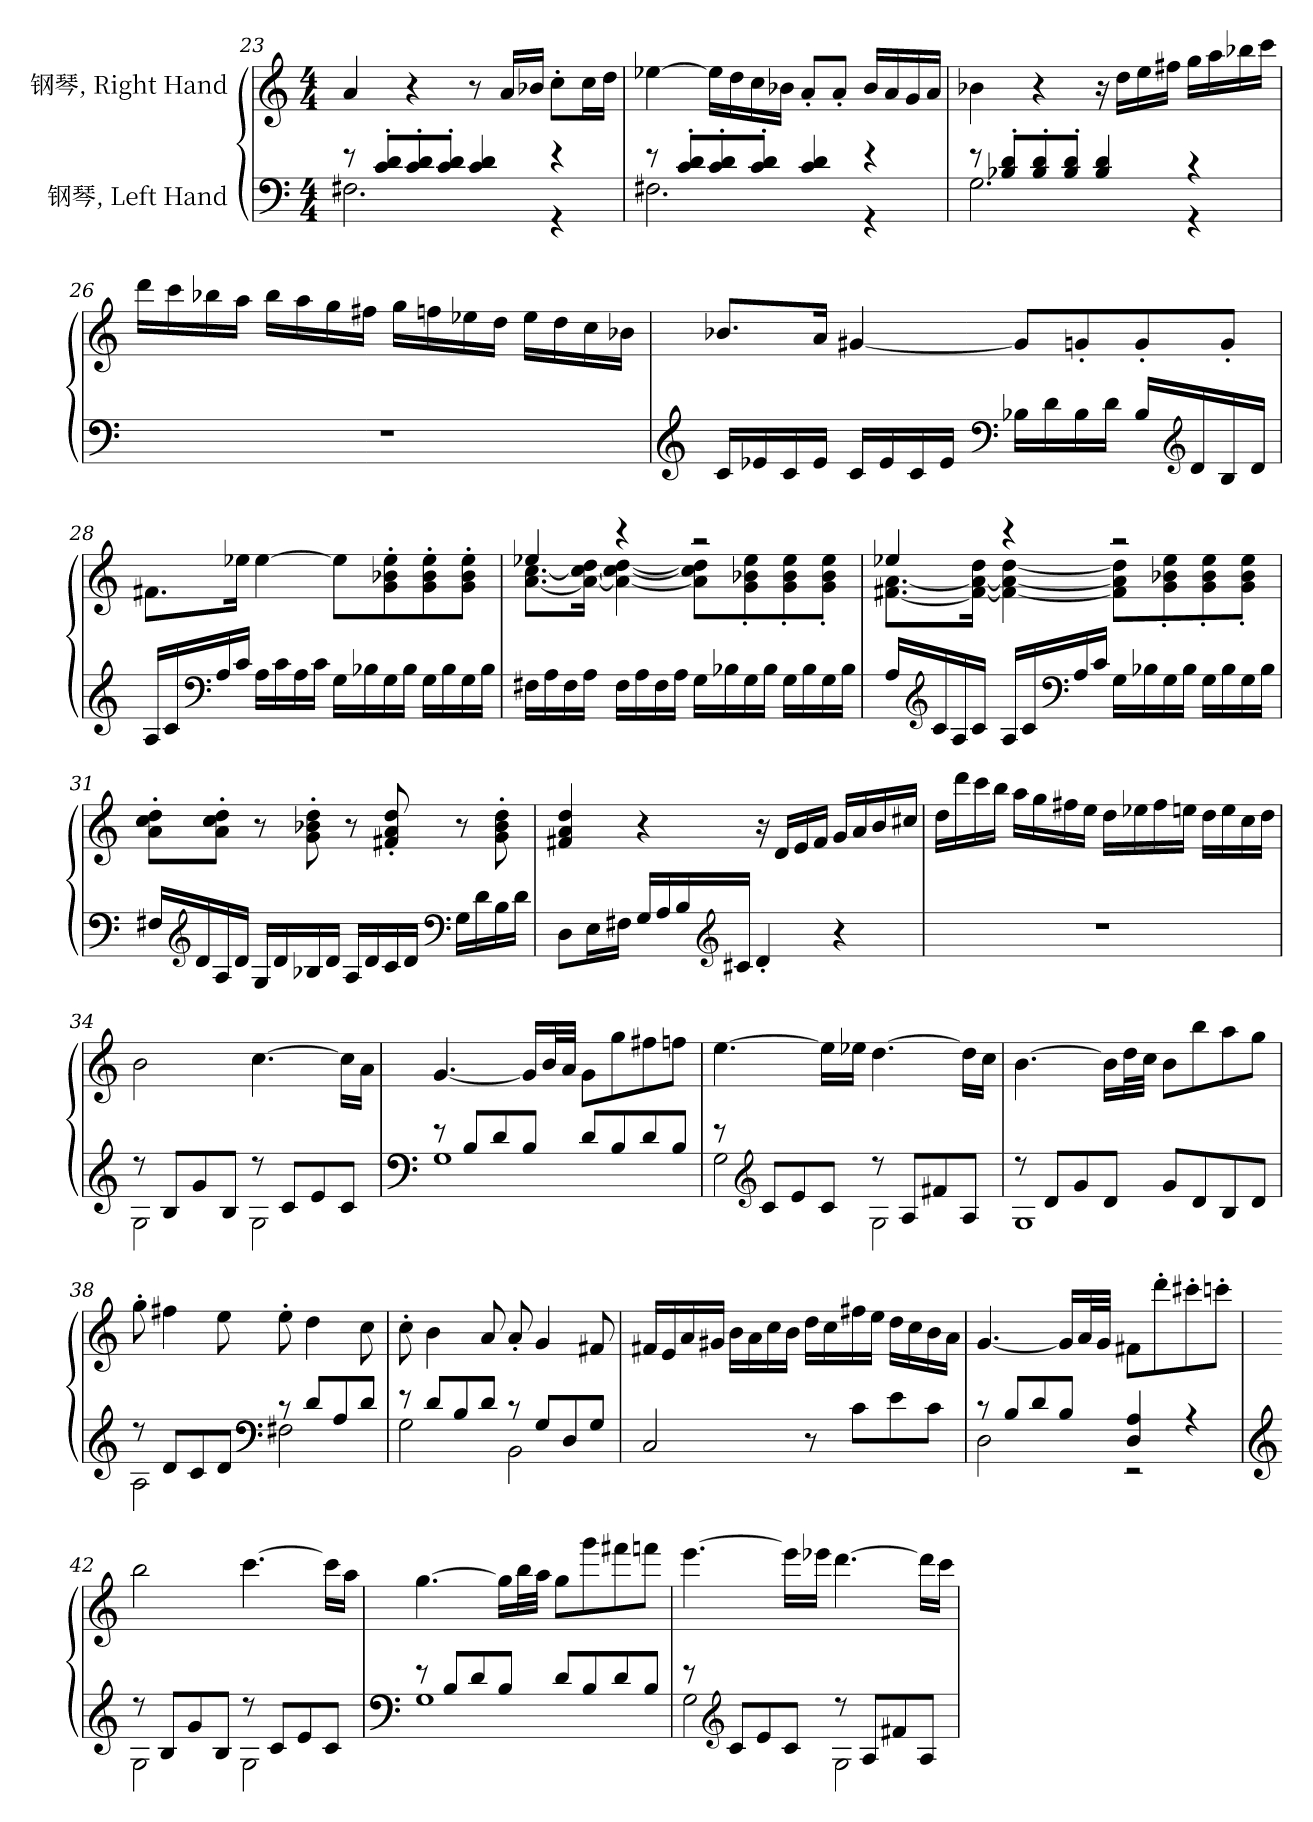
**kern	**kern
*part2	*part1
*staff2	*staff1
*I"钢琴, Left Hand	*I"钢琴, Right Hand
!!LO:LB:g=z
*clefF4	*clefG2
*k[]	*k[]
*M4/4	*M4/4
=23	=23
*^	*
8r	2.F#X\	4a/
8c/' 8d/'L	.	.
8c/' 8d/'	.	4r
8c/' 8d/'J	.	.
4c/ 4d/	.	8r
.	.	16a/LL
.	.	16b-X/JJ
4r	4r	8cc'\L
.	.	16cc\L
.	.	16dd\JJ
=24	=24	=24
8r	2.F#X\	[4ee-X\
8c/' 8d/'L	.	.
8c/' 8d/'	.	16ee-\LL]
.	.	16dd\
8c/' 8d/'J	.	16cc\
.	.	16b-X\JJ
4c/ 4d/	.	8a'/L
.	.	8a'/J
4r	4r	16b-/LL
.	.	16a/
.	.	16g/
.	.	16a/JJ
!!LO:LB:g=z
=25	=25	=25
8r	2.G\	4b-X\
8B-X/' 8d/'L	.	.
8B-/' 8d/'	.	4r
8B-/' 8d/'J	.	.
4B-/ 4d/	.	16r
*	*	*MM104
.	.	16dd\LL
.	.	16ee\
.	.	16ff#X\JJ
4r	4r	16gg\LL
.	.	16aa\
.	.	16bb-X\
.	.	16ccc\JJ
*v	*v	*
=26	=26
1r	16ddd\LL
.	16ccc\
.	16bb-X\
.	16aa\JJ
.	16bb-\LL
.	16aa\
.	16gg\
.	16ff#X\JJ
.	16gg\LL
.	16ffn\
.	16ee-X\
.	16dd\JJ
.	16ee-\LL
.	16dd\
.	16cc\
.	16b-X\JJ
!!LO:LB:g=z
=27	=27
*clefG2	*
*	*MM98
16c/LL	8.b-X/L
16e-X/	.
16c/	.
16e-/JJ	16a/Jk
16c/LL	[4g#X/
16e-/	.
16c/	.
16e-/JJ	.
*clefF4	*
16B-X\LL	8g#/L]
16d\	.
16B-\	8gn'/
16d\JJ	.
16B-/LL	8g'/
*clefG2	*
16d/	.
16B-/	8g'/J
16d/JJ	.
=28	=28
16A/LL	8.f#X\L
16c/	.
*clefF4	*
16A/	.
16c/JJ	16ee-X\Jk
16A\LL	[4ee-\
16c\	.
16A\	.
16c\JJ	.
16G\LL	8ee-\L]
16B-X\	.
16G\	8g\' 8b-X\' 8ee-\'
16B-\JJ	.
16G\LL	8g\' 8b-\' 8ee-\'
16B-\	.
16G\	8g\' 8b-\' 8ee-\'J
16B-\JJ	.
!!LO:PB:g=z
=29	=29
*	*^
16F#X\LL	4ee-X/	[8.a\ [8.cc\L
16A\	.	.
16F#\	.	.
16A\JJ	.	16a\_ 16cc\_ 16dd\Jk
16F#\LL	4r	4a\_ 4cc\_ [4dd\
16A\	.	.
16F#\	.	.
16A\JJ	.	.
16G\LL	2r	8a\] 8cc\] 8dd\]L
16B-X\	.	.
16G\	.	8g\' 8b-X\' 8ee-\'
16B-\JJ	.	.
16G\LL	.	8g\' 8b-\' 8ee-\'
16B-\	.	.
16G\	.	8g\' 8b-\' 8ee-\'J
16B-\JJ	.	.
=30	=30	=30
16A/LL	4ee-X/	[8.f#X\ [8.a\L
*clefG2	*	*
16c/	.	.
16A/	.	.
16c/JJ	.	16f#\_ 16a\_ 16dd\Jk
16A/LL	4r	4f#\_ 4a\_ [4dd\
16c/	.	.
*clefF4	*	*
16A/	.	.
16c/JJ	.	.
16G\LL	2r	8f#\] 8a\] 8dd\]L
16B-X\	.	.
16G\	.	8g\' 8b-X\' 8ee-\'
16B-\JJ	.	.
16G\LL	.	8g\' 8b-\' 8ee-\'
16B-\	.	.
16G\	.	8g\' 8b-\' 8ee-\'J
16B-\JJ	.	.
*	*v	*v
!!LO:LB:g=z
=31	=31
16F#X/LL	8a\' 8cc\' 8dd\'L
*clefG2	*
16d/	.
16A/	8a\' 8cc\' 8dd\'J
16d/JJ	.
16G/LL	8r
16d/	.
16B-X/	8g\' 8b-X\' 8dd\'
16d/JJ	.
16A/LL	8r
16d/	.
16c/	8f#X/' 8a/' 8dd/'
16d/JJ	.
*clefF4	*
16G\LL	8r
16d\	.
16B-\	8g\' 8b-\' 8dd\'
16d\JJ	.
=32	=32
8D\L	4f#X/ 4a/ 4dd/
16E\L	.
16F#X\JJ	.
16G/LL	4r
16A/	.
16B/	.
*clefG2	*
16c#X/JJ	.
4d'/	16r
.	16d/LL
.	16e/
.	16f#/JJ
4r	16g/LL
.	16a/
.	16b/
.	16cc#X/JJ
!!LO:LB:g=z
=33	=33
1r	16dd\LL
.	16ddd\
.	16ccc\
.	16bb\JJ
.	16aa\LL
.	16gg\
.	16ff#X\
.	16ee\JJ
*	*MM78
.	16dd\LL
.	16ee-X\
.	16ff#\
.	16een\JJ
.	16dd\LL
.	16ee\
.	16cc\
.	16dd\JJ
=34	=34
*	*MM96
*^	*
8r	2G\	2b\
8B/L	.	.
8g/	.	.
8B/J	.	.
8r	2G\	[4.cc\
8c/L	.	.
8e/	.	.
8c/J	.	16cc\LL]
.	.	16a\JJ
=35	=35	=35
*clefF4	*	*
8r	1G	[4.g/
8B/L	.	.
8d/	.	.
8B/J	.	16g/LL]
.	.	32b/L
.	.	32a/JJJ
8d/L	.	8g\L
8B/	.	8gg\
8d/	.	8ff#X\
8B/J	.	8ffn\J
!!LO:LB:g=z
=36	=36	=36
8r	2G\	[4.ee\
*clefG2	*	*
8c/L	.	.
8e/	.	.
8c/J	.	16ee\LL]
.	.	16ee-X\JJ
8r	2G\	[4.dd\
8A/L	.	.
8f#X/	.	.
8A/J	.	16dd\LL]
.	.	16cc\JJ
=37	=37	=37
8r	1G	[4.b\
8d/L	.	.
8g/	.	.
8d/J	.	16b\LL]
.	.	32dd\L
.	.	32cc\JJJ
8g/L	.	8b\L
8d/	.	8bb\
8B/	.	8aa\
8d/J	.	8gg\J
=38	=38	=38
8r	2A\	8gg'\
8d/L	.	4ff#X\
8c/	.	.
8d/J	.	8ee\
*clefF4	*	*
8r	2F#X\	8ee'\
8d/L	.	4dd\
8A/	.	.
8d/J	.	8cc\
!!LO:LB:g=z
=39	=39	=39
8r	2G\	8cc'\
8d/L	.	4b\
8B/	.	.
8d/J	.	8a/
8r	2BB\	8a'/
8G/L	.	4g/
8D/	.	.
8G/J	.	8f#X/
*v	*v	*
=40	=40
2C/	16f#X/LL
.	16e/
.	16a/
.	16g#X/JJ
.	16b\LL
.	16a\
.	16cc\
.	16b\JJ
8r	16dd\LL
.	16cc\
8c\L	16ff#X\
.	16ee\JJ
8e\	16dd\LL
.	16cc\
8c\J	16b\
.	16a\JJ
=41	=41
*^	*
8r	2D\	[4.g/
8B/L	.	.
8d/	.	.
8B/J	.	16g/LL]
.	.	32a/L
.	.	32g/JJJ
4D/ 4A/	2r	8f#X\L
.	.	8ddd'\
4r	.	8ccc#X'\
.	.	8cccn'\J
!!LO:LB:g=z
=42	=42	=42
*clefG2	*	*
8r	2G\	2bb\
8B/L	.	.
8g/	.	.
8B/J	.	.
8r	2G\	[4.ccc\
8c/L	.	.
8e/	.	.
8c/J	.	16ccc\LL]
.	.	16aa\JJ
=43	=43	=43
*clefF4	*	*
8r	1G	[4.gg\
8B/L	.	.
8d/	.	.
8B/J	.	16gg\LL]
.	.	32bb\L
.	.	32aa\JJJ
8d/L	.	8gg\L
8B/	.	8ggg\
8d/	.	8fff#X\
8B/J	.	8fffn\J
=44	=44	=44
8r	2G\	[4.eee\
*clefG2	*	*
8c/L	.	.
8e/	.	.
8c/J	.	16eee\LL]
.	.	16eee-X\JJ
8r	2G\	[4.ddd\
8A/L	.	.
8f#X/	.	.
8A/J	.	16ddd\LL]
.	.	16ccc\JJ
*v	*v	*
=	=
*-	*-
